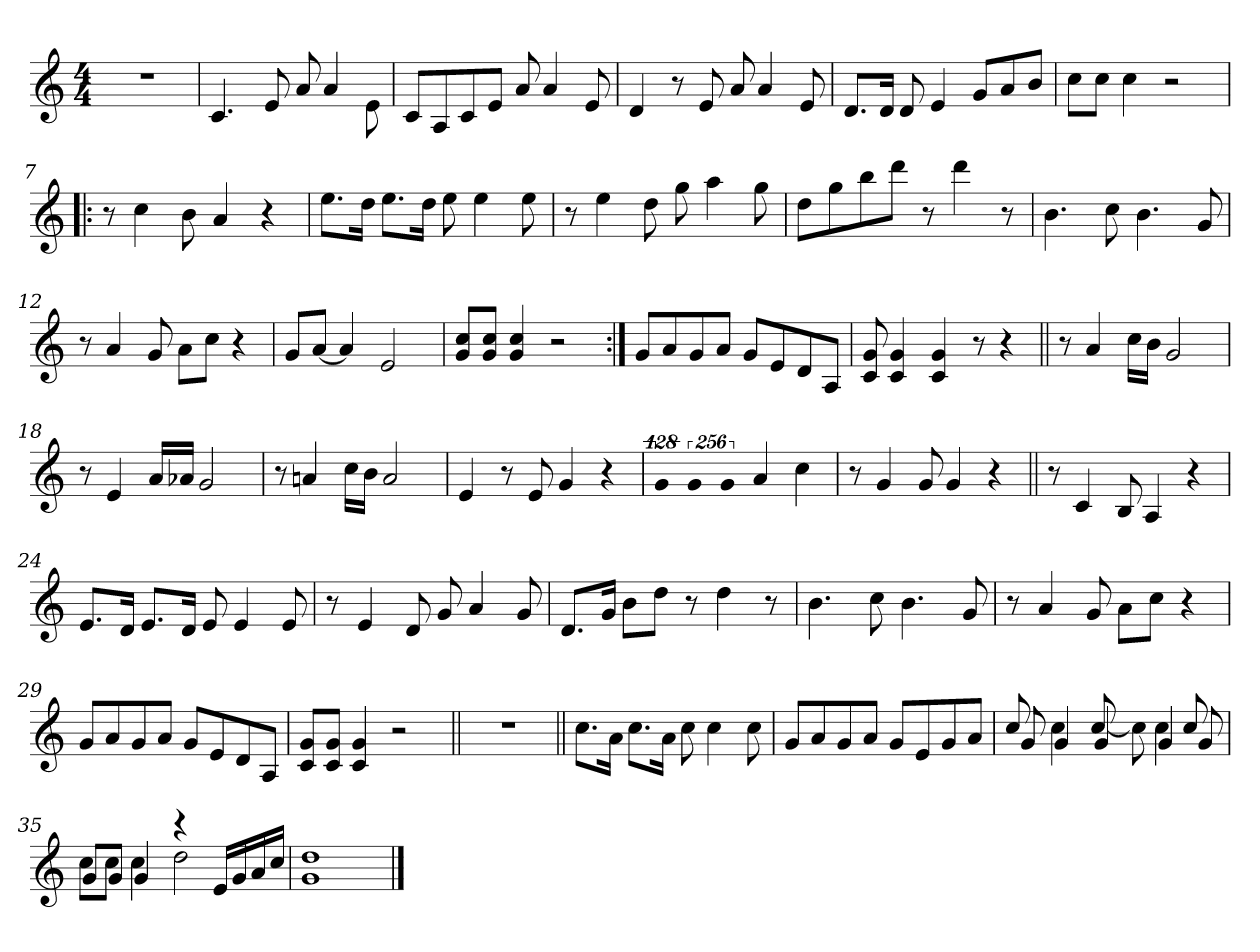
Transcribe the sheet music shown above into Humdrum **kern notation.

**kern
*part1
*staff1
!!LO:PB:g=z
*clefG2
*k[]
*C:
*M4/4
*MM115
=1
1r
=2
4.ci/
8ei/
8ai/
4ai/
8ei\
=3
8ci/L
8Ai/
8ci/
8ei/J
8ai/
4ai/
8ei/
=4
4di/
8r
8ei/
8ai/
4ai/
8ei/
!!LO:LB:g=z
=5
8.di/L
16di/Jk
8di/
4ei/
8gi/L
8ai/
8bi/J
=6
8cci\L
8cci\J
4cci\
2r
=7!|:
8r
4cci\
8bi\
4ai/
4r
=8
8.eei\L
16ddi\Jk
8.eei\L
16ddi\Jk
8eei\
4eei\
8eei\
!!LO:LB:g=z
=9
8r
4eei\
8ddi\
8ggi\
4aai\
8ggi\
=10
8ddi\L
8ggi\
8bbi\
8dddi\J
8r
4dddi\
8r
=11
4.bi\
8cci\
4.bi\
8gi/
=12
8r
4ai/
8gi/
8ai\L
8cci\J
4r
=13
8gi/L
[<8ai/J
4ai/]
2ei/
=14
8gi/ 8cciL
8gi/ 8cciJ
4gi/ 4cci
2r
!!LO:LB:g=z
=15:|!
8gi/L
8ai/
8gi/
8ai/J
8gi/L
8ei/
8di/
8Ai/J
=16
8ci/ 8gi
4ci/ 4gi
4ci/ 4gi
8r
4r
=17||
8r
4ai/
16cci\LL
16bi\JJ
2gi/
=18
8r
4ei/
16ai/LL
16a-Xi/JJ
2gi/
=19
8r
4ani/
16cci\LL
16bi\JJ
2ai/
!!LO:LB:g=z
=20
4ei/
8r
8ei/
4gi/
4r
=21
!LO:N:vis=4
512%85gi/
!LO:N:vis=4
1024%171gi/
!LO:N:vis=4
1024%171gi/
4ai/
4cci\
=22
8r
4gi/
8gi/
4gi/
4r
=23||
8r
4ci/
8Bi/
4Ai/
4r
=24
8.ei/L
16di/Jk
8.ei/L
16di/Jk
8ei/
4ei/
8ei/
!!LO:LB:g=z
=25
8r
4ei/
8di/
8gi/
4ai/
8gi/
=26
8.di/L
16gi/Jk
8bi\L
8ddi\J
8r
4ddi\
8r
=27
4.bi\
8cci\
4.bi\
8gi/
=28
8r
4ai/
8gi/
8ai\L
8cci\J
4r
!!LO:LB:g=z
=29
8gi/L
8ai/
8gi/
8ai/J
8gi/L
8ei/
8di/
8Ai/J
=30
8ci/ 8giL
8ci/ 8giJ
4ci/ 4gi
2r
=31||
1r
=32||
8.cci\L
16ai\Jk
8.cci\L
16ai\Jk
8cci\
4cci\
8cci\
!!LO:LB:g=z
=33
8gi/L
8ai/
8gi/
8ai/J
8gi/L
8ei/
8gi/
8ai/J
=34
*^
8gi/	8cci/
4gi/	4cci\
4gi/	[<8cci/
.	8cci\]
4gi/	4cci\
8gi/	8cci/
=35	=35
8gi/L	8cci\L
8gi/J	8cci\J
4gi/	4cci\
4r	2ddi\
16ei/LL	.
16gi/	.
16ai/	.
16cci/JJ	.
=36	=36
1gi	1ddi
*v	*v
==
*-
